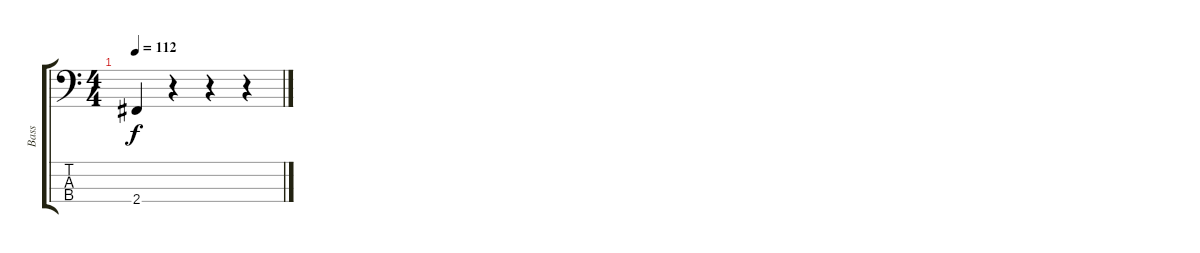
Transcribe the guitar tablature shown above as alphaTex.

\track ("Bass" "Bass") {instrument electricbassfinger}
\staff {score tabs}
\tuning (G2 D2 A1 E1) {hide}
\ts (4 4)
\tempo 112
\clef f4
\ks c
2.4.4{dy f} r.4 r.4 r.4
